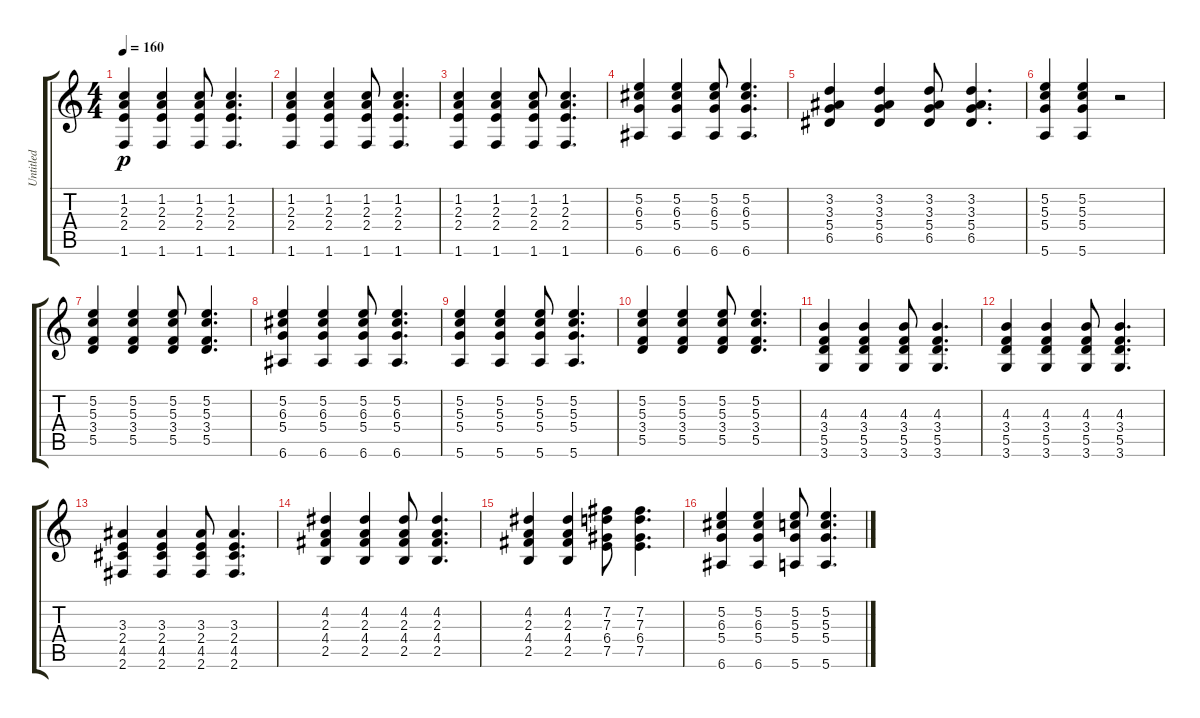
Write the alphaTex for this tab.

\track ("Untitled" "Untitled") {instrument acousticguitarnylon}
\staff {score tabs}
\tuning (E4 B3 G3 D3 A2 E2) {hide}
\ts (4 4)
\tempo 160
\clef g2
\ks c
(1.2 2.3 2.4 1.6).4{dy p} (1.2 2.3 2.4 1.6).4 (1.2 2.3 2.4 1.6).8 (1.2 2.3 2.4 1.6).4{d} |
(1.2 2.3 2.4 1.6).4 (1.2 2.3 2.4 1.6).4 (1.2 2.3 2.4 1.6).8 (1.2 2.3 2.4 1.6).4{d} |
(1.2 2.3 2.4 1.6).4 (1.2 2.3 2.4 1.6).4 (1.2 2.3 2.4 1.6).8 (1.2 2.3 2.4 1.6).4{d} |
(5.2 6.3 5.4 6.6).4 (5.2 6.3 5.4 6.6).4 (5.2 6.3 5.4 6.6).8 (5.2 6.3 5.4 6.6).4{d} |
(3.2 3.3 5.4 6.5).4 (3.2 3.3 5.4 6.5).4 (3.2 3.3 5.4 6.5).8 (3.2 3.3 5.4 6.5).4{d} |
(5.2 5.3 5.4 5.6).4 (5.2 5.3 5.4 5.6).4 r.2 |
(5.2 5.3 3.4 5.5).4 (5.2 5.3 3.4 5.5).4 (5.2 5.3 3.4 5.5).8 (5.2 5.3 3.4 5.5).4{d} |
(5.2 6.3 5.4 6.6).4 (5.2 6.3 5.4 6.6).4 (5.2 6.3 5.4 6.6).8 (5.2 6.3 5.4 6.6).4{d} |
(5.2 5.3 5.4 5.6).4 (5.2 5.3 5.4 5.6).4 (5.2 5.3 5.4 5.6).8 (5.2 5.3 5.4 5.6).4{d} |
(5.2 5.3 3.4 5.5).4 (5.2 5.3 3.4 5.5).4 (5.2 5.3 3.4 5.5).8 (5.2 5.3 3.4 5.5).4{d} |
(4.3 3.4 5.5 3.6).4 (4.3 3.4 5.5 3.6).4 (4.3 3.4 5.5 3.6).8 (4.3 3.4 5.5 3.6).4{d} |
(4.3 3.4 5.5 3.6).4 (4.3 3.4 5.5 3.6).4 (4.3 3.4 5.5 3.6).8 (4.3 3.4 5.5 3.6).4{d} |
(3.3 2.4 4.5 2.6).4 (3.3 2.4 4.5 2.6).4 (3.3 2.4 4.5 2.6).8 (3.3 2.4 4.5 2.6).4{d} |
(4.2 2.3 4.4 2.5).4 (4.2 2.3 4.4 2.5).4 (4.2 2.3 4.4 2.5).8 (4.2 2.3 4.4 2.5).4{d} |
(4.2 2.3 4.4 2.5).4 (4.2 2.3 4.4 2.5).4 (7.2 7.3 6.4 7.5).8 (7.2 7.3 6.4 7.5).4{d} |
(5.2 6.3 5.4 6.6).4 (5.2 6.3 5.4 6.6).4 (5.2 5.3 5.4 5.6).8 (5.2 5.3 5.4 5.6).4{d}
